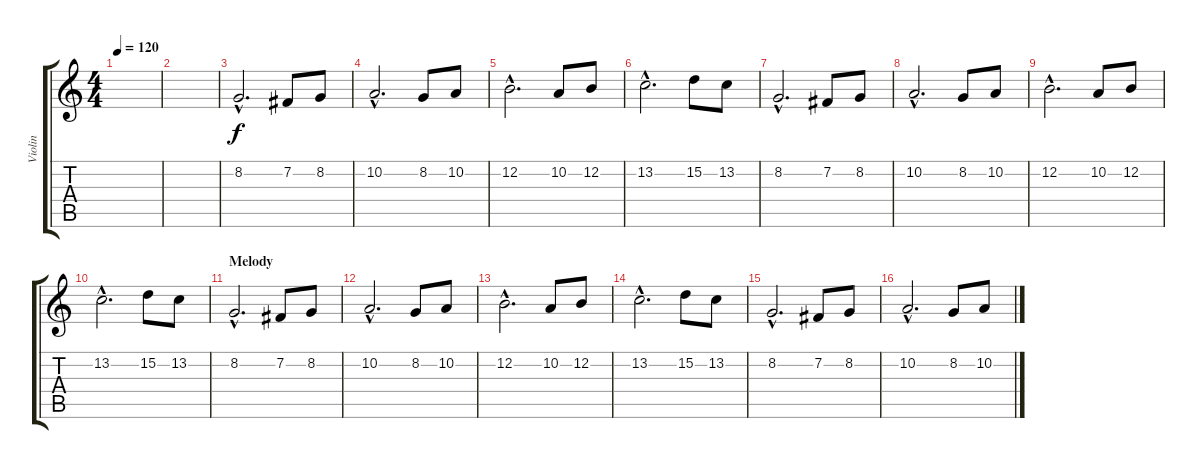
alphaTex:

\track ("Violin" "Violin") {instrument violin}
\staff {score tabs}
\tuning (E4 B3 G3 D3 A2 E2) {hide}
\ts (4 4)
\tempo 120
\clef g2
\ks c
|
|
8.2{hac}.2{d} 7.2.8 8.2.8 |
10.2{hac}.2{d} 8.2.8 10.2.8 |
12.2{hac}.2{d} 10.2.8 12.2.8 |
13.2{hac}.2{d} 15.2.8 13.2.8 |
8.2{hac}.2{d} 7.2.8 8.2.8 |
10.2{hac}.2{d} 8.2.8 10.2.8 |
12.2{hac}.2{d} 10.2.8 12.2.8 |
13.2{hac}.2{d} 15.2.8 13.2.8 |
\section ("" "Melody")
8.2{hac}.2{d} 7.2.8 8.2.8 |
10.2{hac}.2{d} 8.2.8 10.2.8 |
12.2{hac}.2{d} 10.2.8 12.2.8 |
13.2{hac}.2{d} 15.2.8 13.2.8 |
8.2{hac}.2{d} 7.2.8 8.2.8 |
10.2{hac}.2{d} 8.2.8 10.2.8
